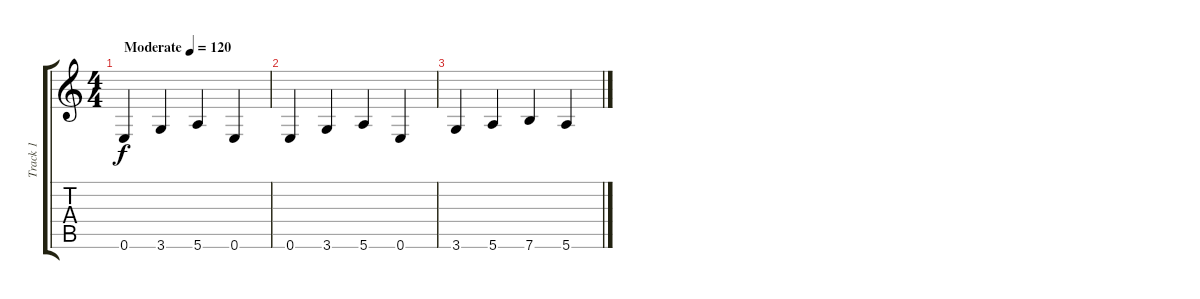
\track ("Track 1" "Track 1") {instrument acousticguitarsteel}
\staff {score tabs}
\tuning (E4 B3 G3 D3 A2 E2) {hide}
\ts (4 4)
\tempo (120 "Moderate")
\clef g2
\ks c
0.6.4{dy f instrument acousticguitarsteel} 3.6.4 5.6.4 0.6.4 |
0.6.4 3.6.4 5.6.4 0.6.4 |
3.6.4 5.6.4 7.6.4 5.6.4
